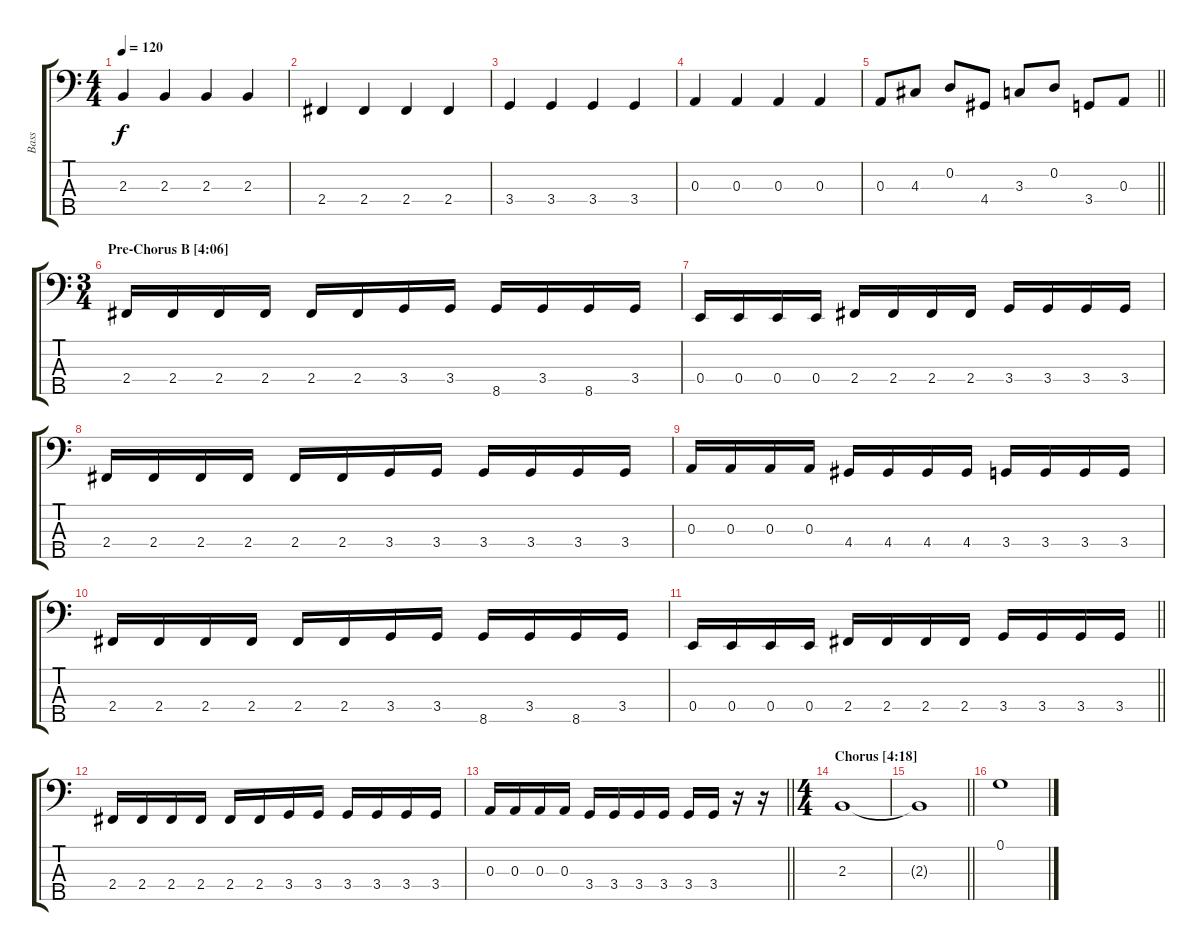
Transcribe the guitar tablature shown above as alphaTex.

\track ("Bass" "Bass") {instrument electricbassfinger}
\staff {score tabs}
\tuning (G2 D2 A1 E1 B0) {hide}
\ts (4 4)
\tempo 120
\clef f4
\ks c
2.3.4{dy f} 2.3.4 2.3.4 2.3.4 |
2.4.4 2.4.4 2.4.4 2.4.4 |
3.4.4 3.4.4 3.4.4 3.4.4 |
0.3.4 0.3.4 0.3.4 0.3.4 |
\barLineRight lightlight
0.3.8 4.3.8 0.2.8 4.4.8 3.3.8 0.2.8 3.4.8 0.3.8 |
\ts (3 4)
\section ("" "Pre-Chorus B [4:06]")
2.4.16 2.4.16 2.4.16 2.4.16 2.4.16 2.4.16 3.4.16 3.4.16 8.5.16 3.4.16 8.5.16 3.4.16 |
0.4.16 0.4.16 0.4.16 0.4.16 2.4.16 2.4.16 2.4.16 2.4.16 3.4.16 3.4.16 3.4.16 3.4.16 |
2.4.16 2.4.16 2.4.16 2.4.16 2.4.16 2.4.16 3.4.16 3.4.16 3.4.16 3.4.16 3.4.16 3.4.16 |
0.3.16 0.3.16 0.3.16 0.3.16 4.4.16 4.4.16 4.4.16 4.4.16 3.4.16 3.4.16 3.4.16 3.4.16 |
2.4.16 2.4.16 2.4.16 2.4.16 2.4.16 2.4.16 3.4.16 3.4.16 8.5.16 3.4.16 8.5.16 3.4.16 |
\barLineRight lightlight
0.4.16 0.4.16 0.4.16 0.4.16 2.4.16 2.4.16 2.4.16 2.4.16 3.4.16 3.4.16 3.4.16 3.4.16 |
2.4.16 2.4.16 2.4.16 2.4.16 2.4.16 2.4.16 3.4.16 3.4.16 3.4.16 3.4.16 3.4.16 3.4.16 |
\barLineRight lightlight
0.3.16 0.3.16 0.3.16 0.3.16 3.4.16 3.4.16 3.4.16 3.4.16 3.4.16 3.4.16 r.16 r.16 |
\ts (4 4)
\section ("" "Chorus [4:18]")
2.3.1 |
\barLineRight lightlight
2.3{t}.1 |
0.1.1
